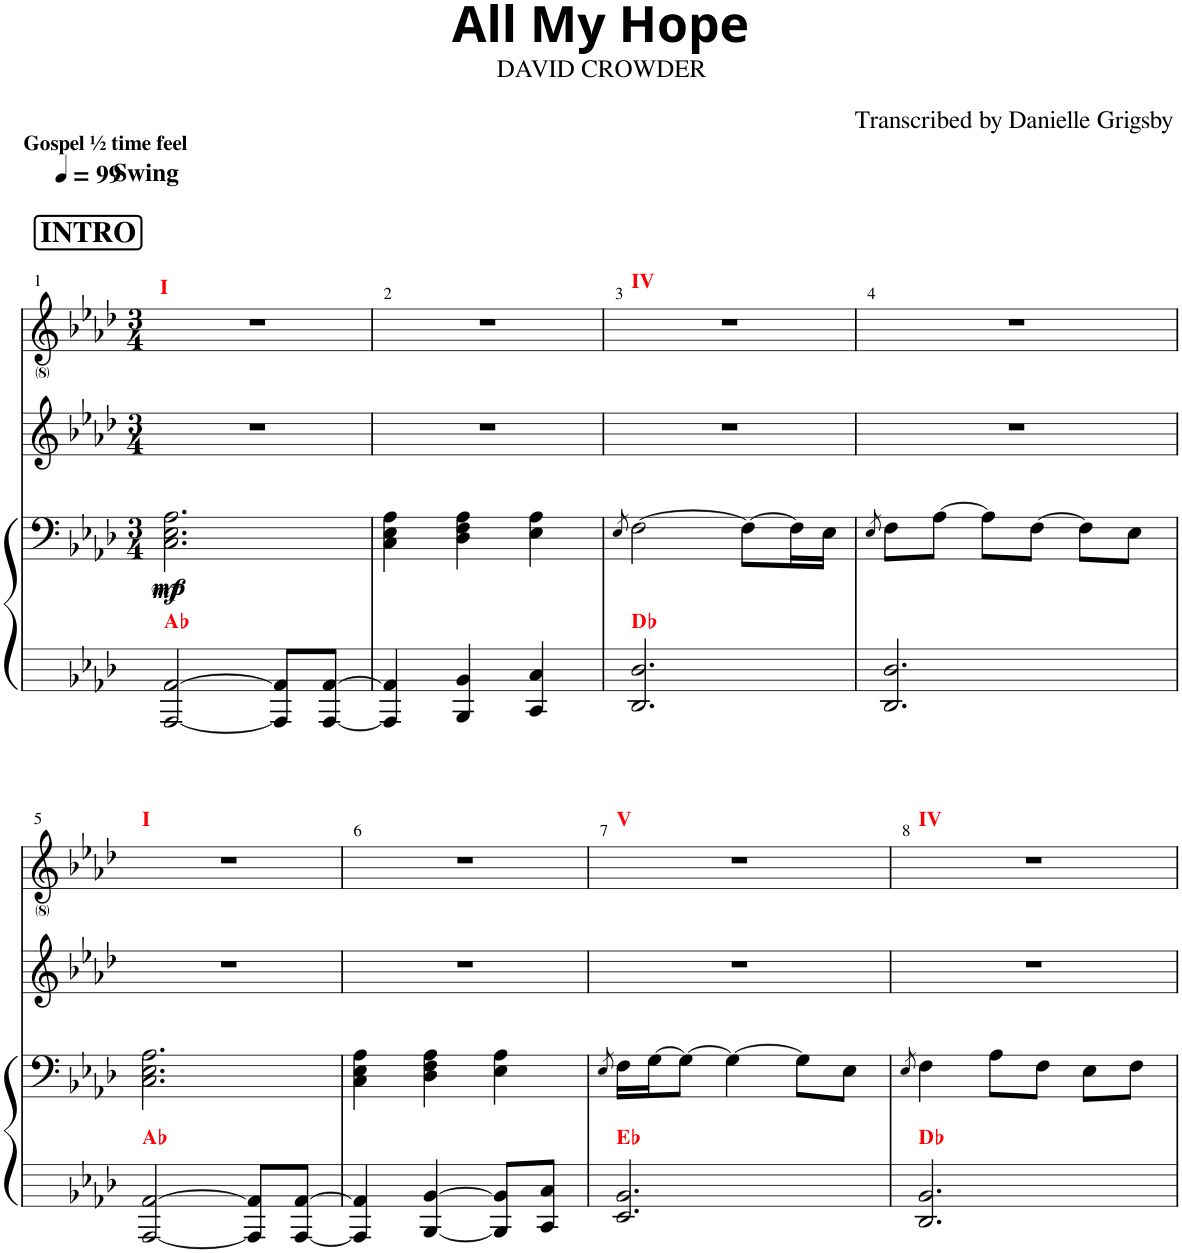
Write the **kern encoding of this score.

**kern	**kern	**dynam	**kern	**kern
*part3	*part3	*part3	*part2	*part1
*staff4	*staff3	*staff3/4	*staff2	*staff1
*I"Piano	*	*	*I"Voice	*I"Voice
*I'Pno	*	*	*	*
*clefG2	*clefF4	*	*clefG2	*clefG2
*k[b-e-a-d-]	*k[b-e-a-d-]	*	*k[b-e-a-d-]	*k[b-e-a-d-]
*M3/4	*M3/4	*	*M3/4	*M3/4
*MM99	*MM99	*	*MM99	*MM99
!!LO:REH:place=s1:a:B:cj:fs=14:t=INTRO
=1	=1	=1	=1	=1
!	!	!	!	!LO:TX:a:B:t=Swing
!	!	!	!	!LO:TX:a:B:t=Gospel ½ time feel
!	!	!	!	!LO:TX:a:B:color=#FC0006:t=I
!LO:TX:a:B:color=#FC0006:t=A♭	!	!	!	!
!	!	!LO:DY:b	!	!
!	!	!LO:DY:n=1:b	!	!
[2AAA-/ [2AA-/	2.C\ 2.E-\ 2.A-\	mp mf	2.r	2.r
8AAA-/] 8AA-/]L	.	.	.	.
[8AAA-/ [8AA-/J	.	.	.	.
=2	=2	=2	=2	=2
4AAA-/] 4AA-/]	4C\ 4E-\ 4A-\	.	2.r	2.r
4BBB-/ 4BB-/	4D-\ 4F\ 4A-\	.	.	.
4CC/ 4C/	4E-\ 4A-\	.	.	.
=3	=3	=3	=3	=3
.	8qE-/	.	.	.
!	!	!	!	!LO:TX:a:B:color=#FC0006:t=IV
!LO:TX:a:B:color=#FC0006:t=D♭	!	!	!	!
2.DD-/ 2.D-/	[2F\	.	2.r	2.r
.	8F\L_	.	.	.
.	16F\L]	.	.	.
.	16E-\JJ	.	.	.
=4	=4	=4	=4	=4
.	8qE-/	.	.	.
2.DD-/ 2.D-/	8F\L	.	2.r	2.r
.	[8A-\J	.	.	.
.	8A-\L]	.	.	.
.	[8F\J	.	.	.
.	8F\L]	.	.	.
.	8E-\J	.	.	.
!!LO:LB:g=z
=5	=5	=5	=5	=5
!	!	!	!	!LO:TX:a:B:color=#FC0006:t=I
!LO:TX:a:B:color=#FC0006:t=A♭	!	!	!	!
[2AAA-/ [2AA-/	2.C\ 2.E-\ 2.A-\	.	2.r	2.r
8AAA-/] 8AA-/]L	.	.	.	.
[8AAA-/ [8AA-/J	.	.	.	.
=6	=6	=6	=6	=6
4AAA-/] 4AA-/]	4C\ 4E-\ 4A-\	.	2.r	2.r
[4BBB-/ [4BB-/	4D-\ 4F\ 4A-\	.	.	.
8BBB-/] 8BB-/]L	4E-\ 4A-\	.	.	.
8CC/ 8C/J	.	.	.	.
=7	=7	=7	=7	=7
.	8qE-/	.	.	.
!	!	!	!	!LO:TX:a:B:color=#FC0006:t=V
!LO:TX:a:B:color=#FC0006:t=E♭	!	!	!	!
2.EE-/ 2.BB-/	16F\LL	.	2.r	2.r
.	[16G\J	.	.	.
.	8G\J_	.	.	.
.	4G\_	.	.	.
.	8G\L]	.	.	.
.	8E-\J	.	.	.
=8	=8	=8	=8	=8
.	8qE-/	.	.	.
!	!	!	!	!LO:TX:a:B:color=#FC0006:t=IV
!LO:TX:a:B:color=#FC0006:t=D♭	!	!	!	!
2.DD-/ 2.BB-/	4F\	.	2.r	2.r
.	8A-\L	.	.	.
.	8F\J	.	.	.
.	8E-\L	.	.	.
.	8F\J	.	.	.
=	=	=	=	=
*-	*-	*-	*-	*-
